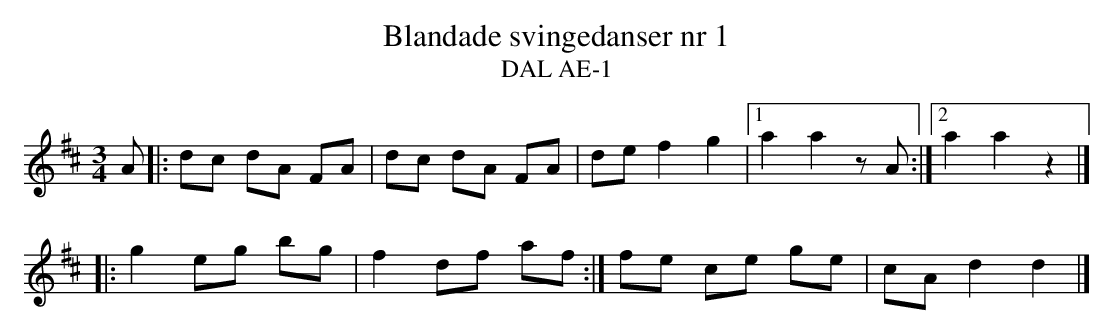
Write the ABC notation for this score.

X:1
T:Blandade svingedanser nr 1
T:DAL AE-1
M:3/4
L:1/8
Q:108
K:D
A |: dc dA FA | dc dA FA | de f2 g2 |1 a2 a2 zA :|2 a2 a2 z2 |]
|: g2 eg bg | f2 df af :| fe ce ge | cA d2 d2 |]
